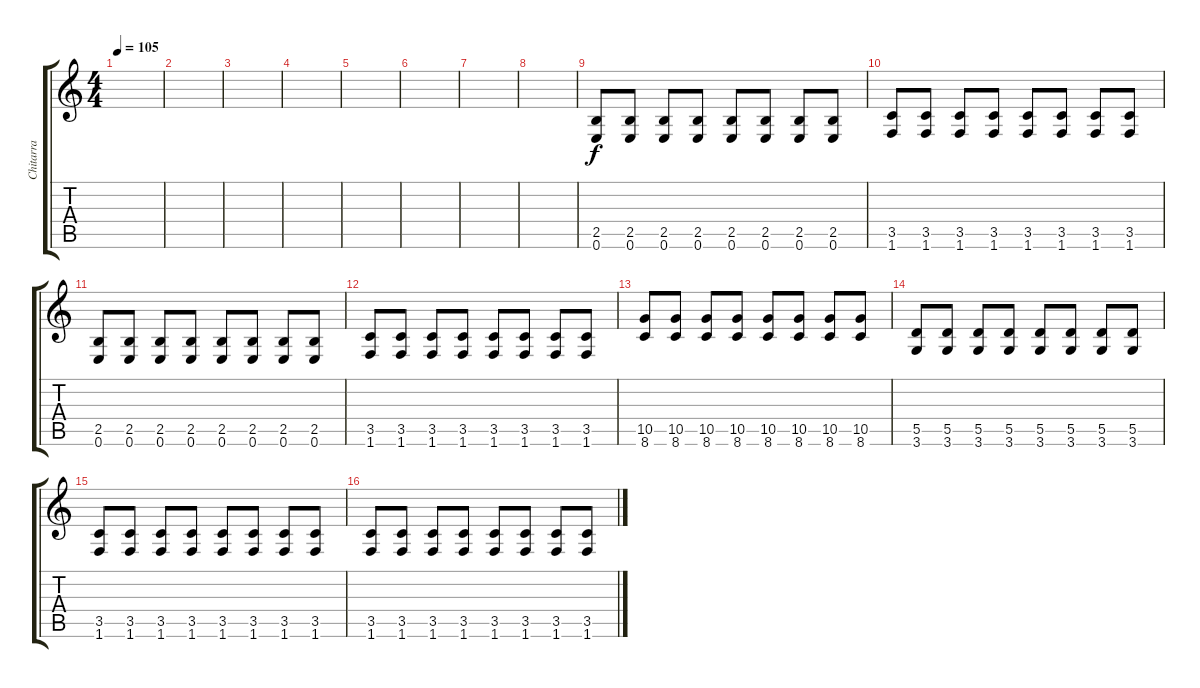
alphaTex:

\track ("Chitarra" "Chitarra") {instrument electricguitarmuted}
\staff {score tabs}
\tuning (E4 B3 G3 D3 A2 E2) {hide}
\ts (4 4)
\tempo 105
\clef g2
\ks c
|
|
|
|
|
|
|
|
(2.5 0.6).8 (2.5 0.6).8 (2.5 0.6).8 (2.5 0.6).8 (2.5 0.6).8 (2.5 0.6).8 (2.5 0.6).8 (2.5 0.6).8 |
(3.5 1.6).8 (3.5 1.6).8 (3.5 1.6).8 (3.5 1.6).8 (3.5 1.6).8 (3.5 1.6).8 (3.5 1.6).8 (3.5 1.6).8 |
(2.5 0.6).8 (2.5 0.6).8 (2.5 0.6).8 (2.5 0.6).8 (2.5 0.6).8 (2.5 0.6).8 (2.5 0.6).8 (2.5 0.6).8 |
(3.5 1.6).8 (3.5 1.6).8 (3.5 1.6).8 (3.5 1.6).8 (3.5 1.6).8 (3.5 1.6).8 (3.5 1.6).8 (3.5 1.6).8 |
(10.5 8.6).8 (10.5 8.6).8 (10.5 8.6).8 (10.5 8.6).8 (10.5 8.6).8 (10.5 8.6).8 (10.5 8.6).8 (10.5 8.6).8 |
(5.5 3.6).8 (5.5 3.6).8 (5.5 3.6).8 (5.5 3.6).8 (5.5 3.6).8 (5.5 3.6).8 (5.5 3.6).8 (5.5 3.6).8 |
(3.5 1.6).8 (3.5 1.6).8 (3.5 1.6).8 (3.5 1.6).8 (3.5 1.6).8 (3.5 1.6).8 (3.5 1.6).8 (3.5 1.6).8 |
(3.5 1.6).8 (3.5 1.6).8 (3.5 1.6).8 (3.5 1.6).8 (3.5 1.6).8 (3.5 1.6).8 (3.5 1.6).8 (3.5 1.6).8
